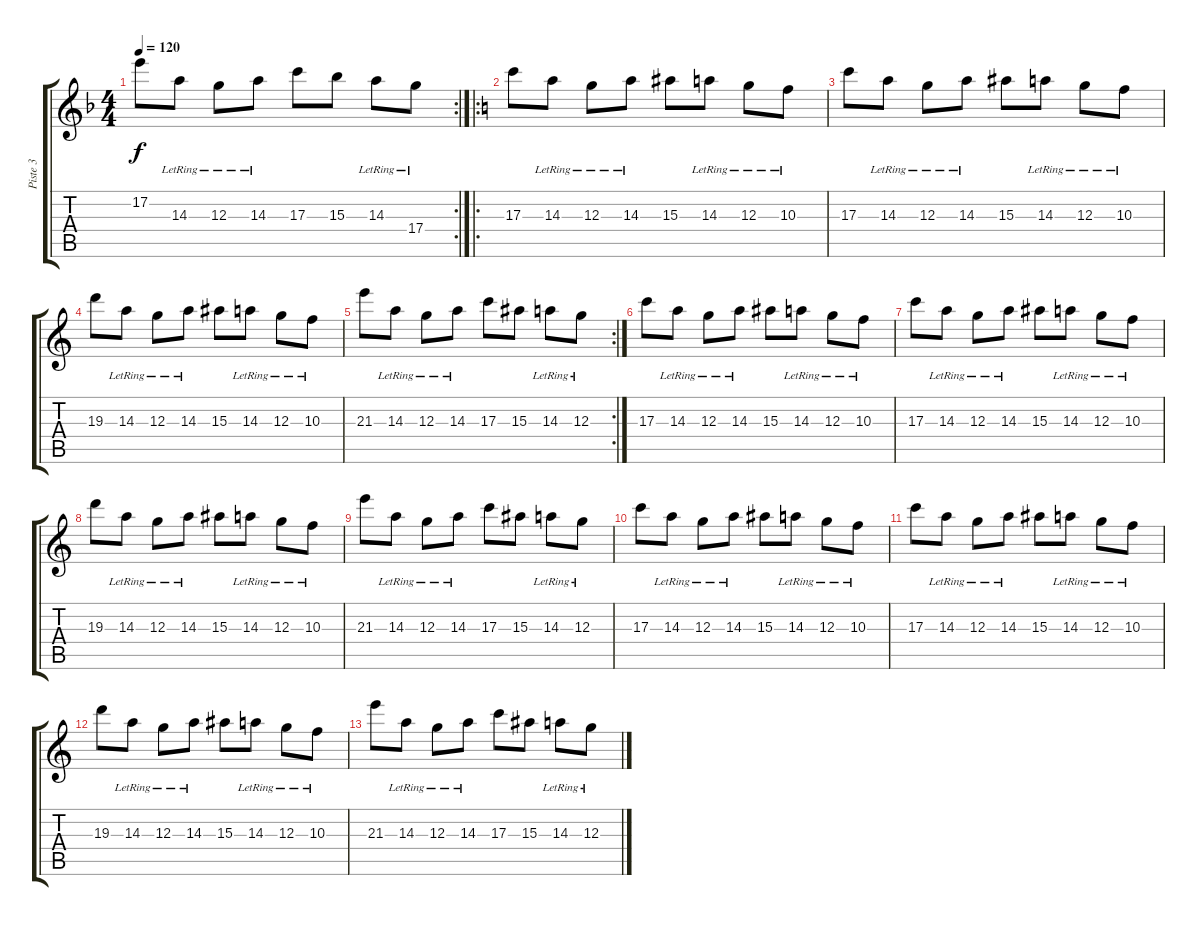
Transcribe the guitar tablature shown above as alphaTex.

\track ("Piste 3" "Piste 3") {instrument distortionguitar}
\staff {score tabs}
\tuning (E4 B3 G3 D3 A2 D2) {hide}
\rc 2
\ts (4 4)
\tempo 120
\clef g2
\ks f
17.2.8{dy f} 14.3{lr}.8 12.3{lr}.8 14.3{lr}.8 17.3.8 15.3.8 14.3{lr}.8 17.4{lr}.8 |
\ro
\ks c
17.3.8 14.3{lr}.8 12.3{lr}.8 14.3{lr}.8 15.3.8 14.3{lr}.8 12.3{lr}.8 10.3{lr}.8 |
17.3.8 14.3{lr}.8 12.3{lr}.8 14.3{lr}.8 15.3.8 14.3{lr}.8 12.3{lr}.8 10.3{lr}.8 |
19.3.8 14.3{lr}.8 12.3{lr}.8 14.3{lr}.8 15.3.8 14.3{lr}.8 12.3{lr}.8 10.3{lr}.8 |
\rc 2
21.3.8 14.3{lr}.8 12.3{lr}.8 14.3{lr}.8 17.3.8 15.3.8 14.3{lr}.8 12.3{lr}.8 |
17.3.8{volume 8} 14.3{lr}.8 12.3{lr}.8 14.3{lr}.8 15.3.8 14.3{lr}.8 12.3{lr}.8 10.3{lr}.8 |
17.3.8 14.3{lr}.8 12.3{lr}.8 14.3{lr}.8 15.3.8 14.3{lr}.8 12.3{lr}.8 10.3{lr}.8 |
19.3.8 14.3{lr}.8 12.3{lr}.8 14.3{lr}.8 15.3.8 14.3{lr}.8 12.3{lr}.8 10.3{lr}.8 |
21.3.8 14.3{lr}.8 12.3{lr}.8 14.3{lr}.8 17.3.8 15.3.8 14.3{lr}.8 12.3{lr}.8 |
17.3.8{volume 0} 14.3{lr}.8 12.3{lr}.8 14.3{lr}.8 15.3.8 14.3{lr}.8 12.3{lr}.8 10.3{lr}.8 |
17.3.8 14.3{lr}.8 12.3{lr}.8 14.3{lr}.8 15.3.8 14.3{lr}.8 12.3{lr}.8 10.3{lr}.8 |
19.3.8 14.3{lr}.8 12.3{lr}.8 14.3{lr}.8 15.3.8 14.3{lr}.8 12.3{lr}.8 10.3{lr}.8 |
21.3.8 14.3{lr}.8 12.3{lr}.8 14.3{lr}.8 17.3.8 15.3.8 14.3{lr}.8 12.3{lr}.8
